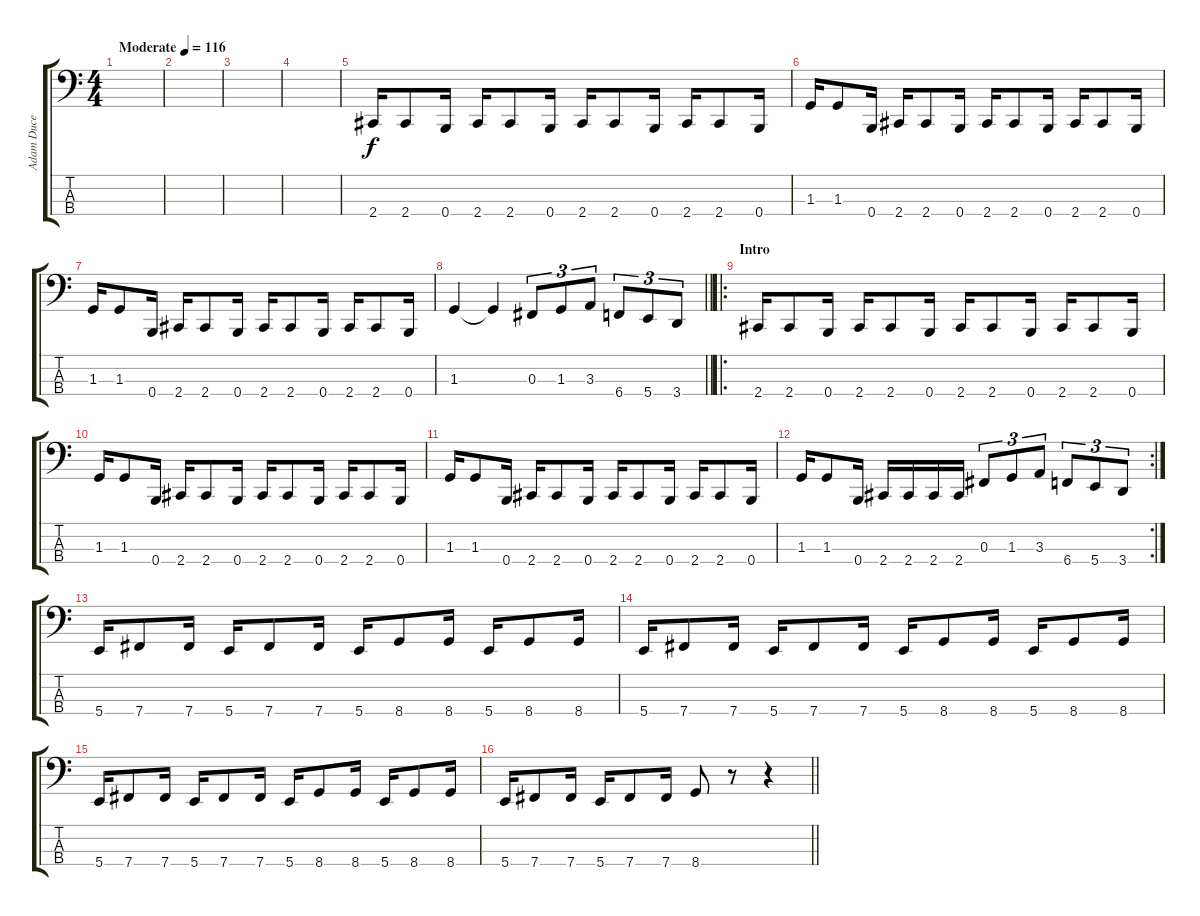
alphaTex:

\track ("Adam Duce (Bass)" "Adam Duce ") {instrument electricbasspick}
\staff {score tabs}
\tuning (E2 B1 Gb1 B0) {hide}
\ts (4 4)
\tempo (116 "Moderate")
\clef f4
\ks c
|
|
|
|
2.4.16 2.4.8 0.4.16 2.4.16 2.4.8 0.4.16 2.4.16 2.4.8 0.4.16 2.4.16 2.4.8 0.4.16 |
1.3.16 1.3.8 0.4.16 2.4.16 2.4.8 0.4.16 2.4.16 2.4.8 0.4.16 2.4.16 2.4.8 0.4.16 |
1.3.16 1.3.8 0.4.16 2.4.16 2.4.8 0.4.16 2.4.16 2.4.8 0.4.16 2.4.16 2.4.8 0.4.16 |
\barLineRight lightlight
1.3.4 1.3{t}.4 0.3.8{tu (3 2)} 1.3.8{tu (3 2)} 3.3.8{tu (3 2)} 6.4.8{tu (3 2)} 5.4.8{tu (3 2)} 3.4.8{tu (3 2)} |
\ro
\section ("" "Intro")
2.4.16 2.4.8 0.4.16 2.4.16 2.4.8 0.4.16 2.4.16 2.4.8 0.4.16 2.4.16 2.4.8 0.4.16 |
1.3.16 1.3.8 0.4.16 2.4.16 2.4.8 0.4.16 2.4.16 2.4.8 0.4.16 2.4.16 2.4.8 0.4.16 |
1.3.16 1.3.8 0.4.16 2.4.16 2.4.8 0.4.16 2.4.16 2.4.8 0.4.16 2.4.16 2.4.8 0.4.16 |
\rc 2
1.3.16 1.3.8 0.4.16 2.4.16 2.4.16 2.4.16 2.4.16 0.3.8{tu (3 2)} 1.3.8{tu (3 2)} 3.3.8{tu (3 2)} 6.4.8{tu (3 2)} 5.4.8{tu (3 2)} 3.4.8{tu (3 2)} |
5.4.16 7.4.8 7.4.16 5.4.16 7.4.8 7.4.16 5.4.16 8.4.8 8.4.16 5.4.16 8.4.8 8.4.16 |
5.4.16 7.4.8 7.4.16 5.4.16 7.4.8 7.4.16 5.4.16 8.4.8 8.4.16 5.4.16 8.4.8 8.4.16 |
5.4.16 7.4.8 7.4.16 5.4.16 7.4.8 7.4.16 5.4.16 8.4.8 8.4.16 5.4.16 8.4.8 8.4.16 |
\barLineRight lightlight
5.4.16 7.4.8 7.4.16 5.4.16 7.4.8 7.4.16 8.4.8 r.8 r.4
